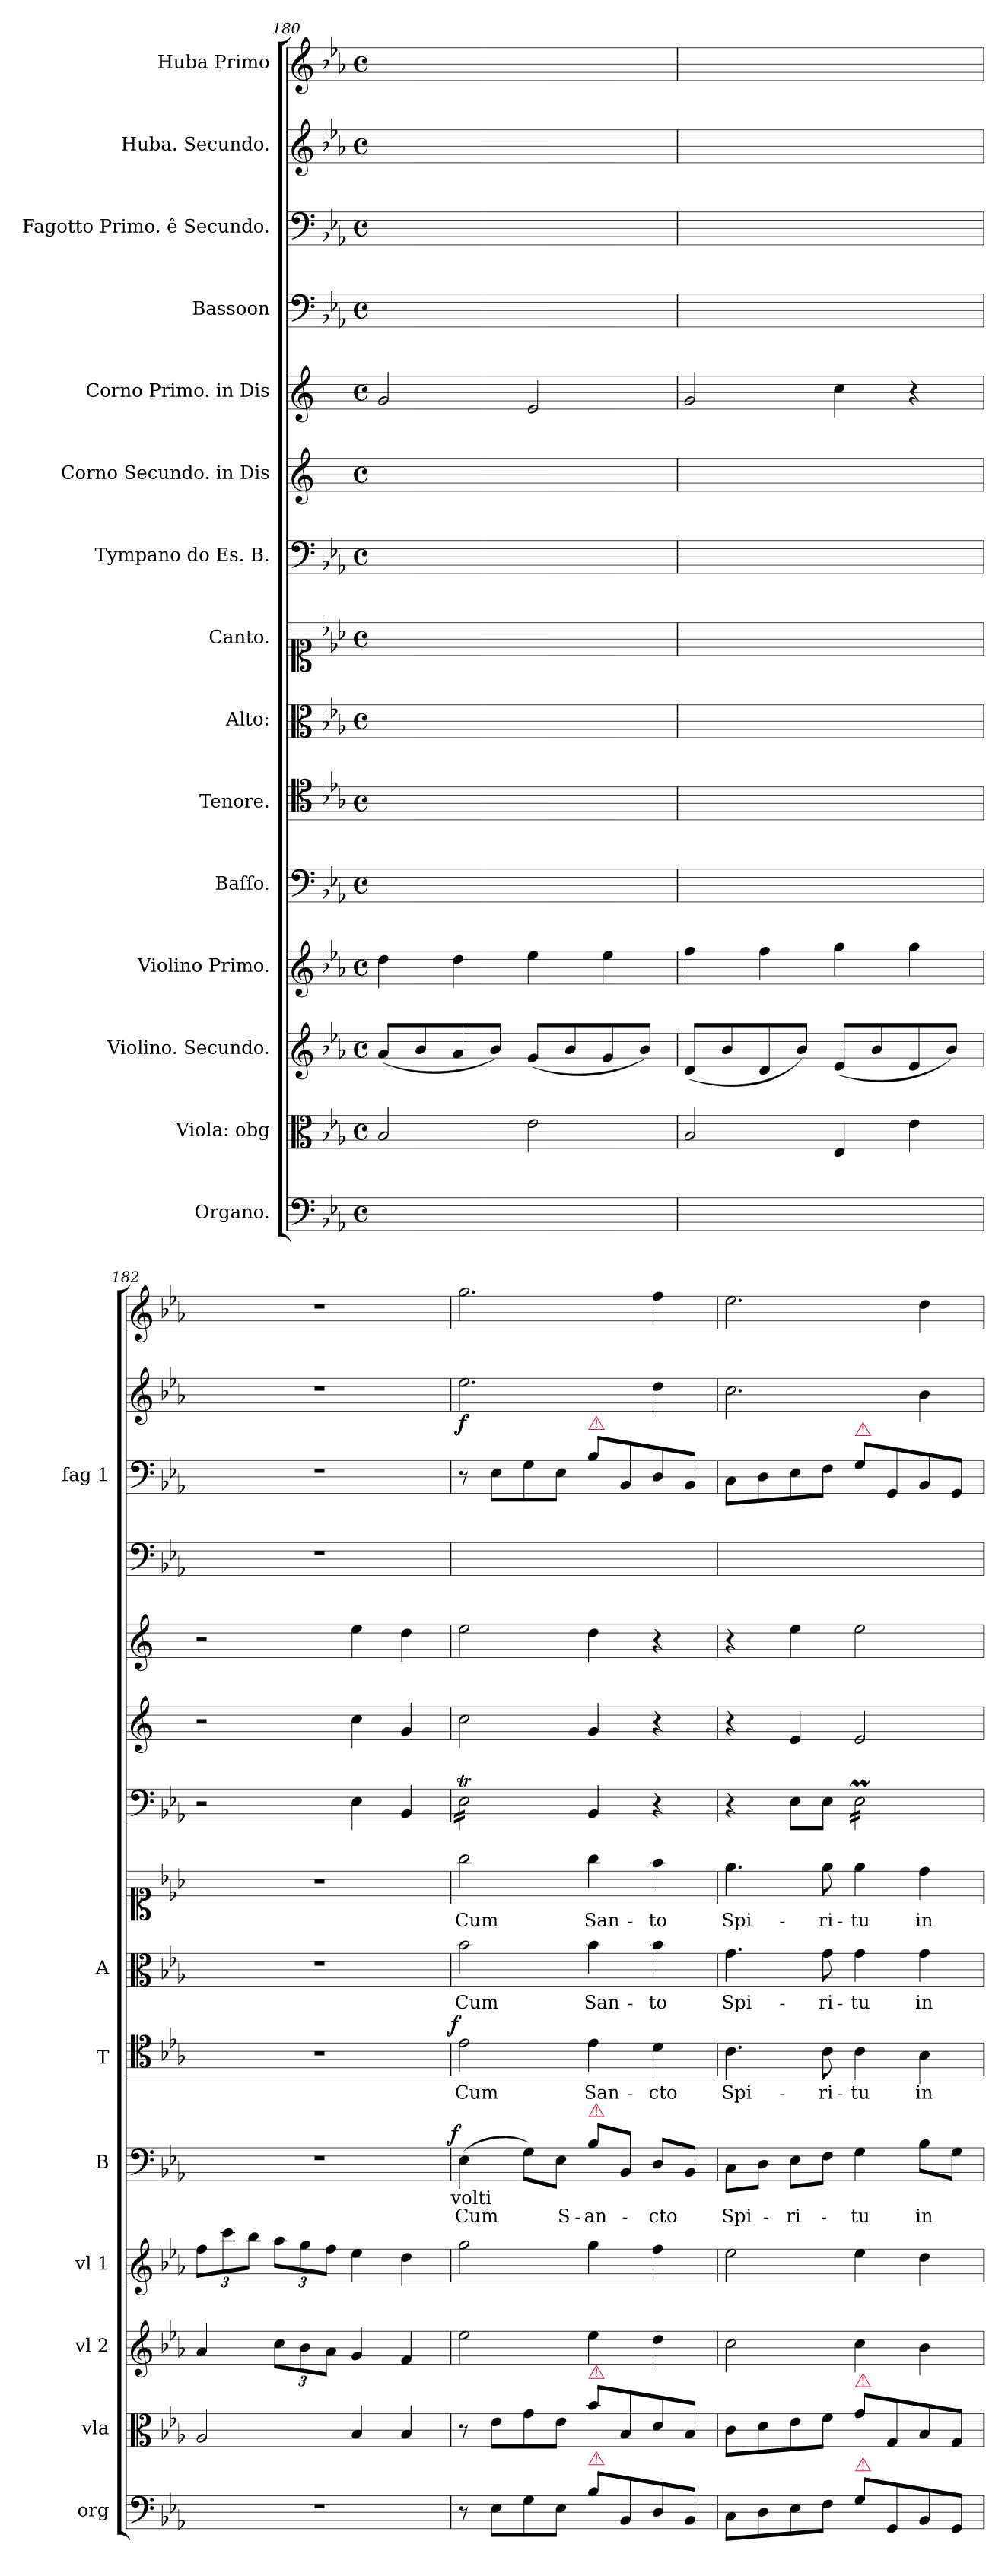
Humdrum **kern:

**kern	**dynam	**kern	**dynam	**kern	**dynam	**kern	**dynam	**kern	**text	**dynam	**kern	**text	**dynam	**kern	**text	**dynam	**kern	**text	**dynam	**kern	**dynam	**kern	**dynam	**kern	**dynam	**kern	**kern	**dynam	**kern	**dynam	**kern	**dynam
*part15	*part15	*part14	*part14	*part13	*part13	*part12	*part12	*part11	*part11	*part11	*part10	*part10	*part10	*part9	*part9	*part9	*part8	*part8	*part8	*part7	*part7	*part6	*part6	*part5	*part5	*part4	*part3	*part3	*part2	*part2	*part1	*part1
*staff15	*staff15	*staff14	*staff14	*staff13	*staff13	*staff12	*staff12	*staff11	*staff11	*staff11	*staff10	*staff10	*staff10	*staff9	*staff9	*staff9	*staff8	*staff8	*staff8	*staff7	*staff7	*staff6	*staff6	*staff5	*staff5	*staff4	*staff3	*staff3	*staff2	*staff2	*staff1	*staff1
*I"Organo.	*	*I"Viola: obg	*	*I"Violino. Secundo.	*	*I"Violino Primo.	*	*I"Baſſo.	*	*	*I"Tenore.	*	*	*I"Alto:	*	*	*I"Canto.	*	*	*I"Tympano do Es. B.	*	*I"Corno Secundo. in Dis	*	*I"Corno Primo. in Dis	*	*I"Bassoon	*I"Fagotto Primo. ê Secundo.	*	*I"Huba. Secundo.	*	*I"Huba Primo	*
*I'org	*	*I'vla	*	*I'vl 2	*	*I'vl 1	*	*I'B	*	*	*I'T	*	*	*I'A	*	*	*	*	*	*	*	*	*	*	*	*	*I'fag 1	*	*	*	*	*
*clefF4	*	*clefC3	*	*clefG2	*	*clefG2	*	*clefF4	*	*	*clefC4	*	*	*clefC3	*	*	*clefC1	*	*	*clefF4	*	*clefG2	*	*clefG2	*	*clefF4	*clefF4	*	*clefG2	*	*clefG2	*
*	*	*	*	*	*	*	*	*	*	*	*	*	*	*	*	*	*	*	*	*	*	*ITrd5c9	*	*ITrd5c9	*	*	*	*	*	*	*	*
*k[b-e-a-]	*	*k[b-e-a-]	*	*k[b-e-a-]	*	*k[b-e-a-]	*	*k[b-e-a-]	*	*	*k[b-e-a-]	*	*	*k[b-e-a-]	*	*	*k[b-e-a-]	*	*	*k[b-e-a-]	*	*k[b-e-a-]	*	*k[b-e-a-]	*	*k[b-e-a-]	*k[b-e-a-]	*	*k[b-e-a-]	*	*k[b-e-a-]	*
*E-:	*	*E-:	*	*E-:	*	*E-:	*	*E-:	*	*	*	*	*	*E-:	*	*	*E-:	*	*	*	*	*E-:	*	*E-:	*	*	*	*	*E-:	*	*E-:	*
*M4/4	*	*M4/4	*	*M4/4	*	*M4/4	*	*M4/4	*	*	*M4/4	*	*	*M4/4	*	*	*M4/4	*	*	*M4/4	*	*M4/4	*	*M4/4	*	*M4/4	*M4/4	*	*M4/4	*	*M4/4	*
*met(c)	*	*met(c)	*	*met(c)	*	*met(c)	*	*met(c)	*	*	*met(c)	*	*	*met(c)	*	*	*met(c)	*	*	*met(c)	*	*met(c)	*	*met(c)	*	*met(c)	*met(c)	*	*met(c)	*	*met(c)	*
=180	=180	=180	=180	=180	=180	=180	=180	=180	=180	=180	=180	=180	=180	=180	=180	=180	=180	=180	=180	=180	=180	=180	=180	=180	=180	=180	=180	=180	=180	=180	=180	=180
1ryy	.	2B-/	.	(8a-/L	.	4dd\	.	1ryy	.	.	1ryy	.	.	1ryy	.	.	1ryy	.	.	1ryy	.	1ryy	.	2B-/	.	1ryy	1ryy	.	1ryy	.	1ryy	.
.	.	.	.	8b-/	.	.	.	.	.	.	.	.	.	.	.	.	.	.	.	.	.	.	.	.	.	.	.	.	.	.	.	.
.	.	.	.	8a-/	.	4dd\	.	.	.	.	.	.	.	.	.	.	.	.	.	.	.	.	.	.	.	.	.	.	.	.	.	.
.	.	.	.	8b-/J)	.	.	.	.	.	.	.	.	.	.	.	.	.	.	.	.	.	.	.	.	.	.	.	.	.	.	.	.
.	.	2e-\	.	(8g/L	.	4ee-\	.	.	.	.	.	.	.	.	.	.	.	.	.	.	.	.	.	2G/	.	.	.	.	.	.	.	.
.	.	.	.	8b-/	.	.	.	.	.	.	.	.	.	.	.	.	.	.	.	.	.	.	.	.	.	.	.	.	.	.	.	.
.	.	.	.	8g/	.	4ee-\	.	.	.	.	.	.	.	.	.	.	.	.	.	.	.	.	.	.	.	.	.	.	.	.	.	.
.	.	.	.	8b-/J)	.	.	.	.	.	.	.	.	.	.	.	.	.	.	.	.	.	.	.	.	.	.	.	.	.	.	.	.
=181	=181	=181	=181	=181	=181	=181	=181	=181	=181	=181	=181	=181	=181	=181	=181	=181	=181	=181	=181	=181	=181	=181	=181	=181	=181	=181	=181	=181	=181	=181	=181	=181
1ryy	.	2B-/	.	(8d/L	.	4ff\	.	1ryy	.	.	1ryy	.	.	1ryy	.	.	1ryy	.	.	1ryy	.	1ryy	.	2B-/	.	1ryy	1ryy	.	1ryy	.	1ryy	.
.	.	.	.	8b-/	.	.	.	.	.	.	.	.	.	.	.	.	.	.	.	.	.	.	.	.	.	.	.	.	.	.	.	.
.	.	.	.	8d/	.	4ff\	.	.	.	.	.	.	.	.	.	.	.	.	.	.	.	.	.	.	.	.	.	.	.	.	.	.
.	.	.	.	8b-/J)	.	.	.	.	.	.	.	.	.	.	.	.	.	.	.	.	.	.	.	.	.	.	.	.	.	.	.	.
.	.	4E-/	.	(8e-/L	.	4gg\	.	.	.	.	.	.	.	.	.	.	.	.	.	.	.	.	.	4e-\	.	.	.	.	.	.	.	.
.	.	.	.	8b-/	.	.	.	.	.	.	.	.	.	.	.	.	.	.	.	.	.	.	.	.	.	.	.	.	.	.	.	.
.	.	4e-\	.	8e-/	.	4gg\	.	.	.	.	.	.	.	.	.	.	.	.	.	.	.	.	.	4r	.	.	.	.	.	.	.	.
.	.	.	.	8b-/J)	.	.	.	.	.	.	.	.	.	.	.	.	.	.	.	.	.	.	.	.	.	.	.	.	.	.	.	.
=182	=182	=182	=182	=182	=182	=182	=182	=182	=182	=182	=182	=182	=182	=182	=182	=182	=182	=182	=182	=182	=182	=182	=182	=182	=182	=182	=182	=182	=182	=182	=182	=182
1r	.	2A-/	.	4a-/	.	12ff\L	.	1r	.	.	1r	.	.	1r	.	.	1r	.	.	2r	.	2r	.	2r	.	1r	1r	.	1r	.	1r	.
.	.	.	.	.	.	12ccc\	.	.	.	.	.	.	.	.	.	.	.	.	.	.	.	.	.	.	.	.	.	.	.	.	.	.
.	.	.	.	.	.	12bb-\J	.	.	.	.	.	.	.	.	.	.	.	.	.	.	.	.	.	.	.	.	.	.	.	.	.	.
.	.	.	.	12cc\L	.	12aa-\L	.	.	.	.	.	.	.	.	.	.	.	.	.	.	.	.	.	.	.	.	.	.	.	.	.	.
.	.	.	.	12b-\	.	12gg\	.	.	.	.	.	.	.	.	.	.	.	.	.	.	.	.	.	.	.	.	.	.	.	.	.	.
.	.	.	.	12a-\J	.	12ff\J	.	.	.	.	.	.	.	.	.	.	.	.	.	.	.	.	.	.	.	.	.	.	.	.	.	.
!	!	!	!	!	!	!	!	!	!	!	!	!	!	!	!	!	!	!	!	!	!LO:DY:b:rj	!	!LO:DY:b:rj	!	!LO:DY:b	!	!	!	!	!	!	!
.	.	4B-/	.	4g/	.	4ee-\	.	.	.	.	.	.	.	.	.	.	.	.	.	4E-\	f&colon;	4e-\	fort	4g\	for	.	.	.	.	.	.	.
.	.	4B-/	.	4f/	.	4dd\	.	.	.	.	.	.	.	.	.	.	.	.	.	4BB-/	.	4B-/	.	4f\	.	.	.	.	.	.	.	.
!	!	!	!	!	!	!	!	!LO:TX:b:t=volti	!	!	!	!	!	!	!	!	!	!	!	!	!	!	!	!	!	!	!	!	!	!	!	!
=183	=183	=183	=183	=183	=183	=183	=183	=183	=183	=183	=183	=183	=183	=183	=183	=183	=183	=183	=183	=183	=183	=183	=183	=183	=183	=183	=183	=183	=183	=183	=183	=183
!	!	!	!	!	!LO:DY:b	!	!LO:DY:b	!	!	!LO:DY:a:rj	!	!	!LO:DY:b:rj	!	!	!LO:DY:b	!	!	!LO:DY:b	!	!	!	!	!	!	!	!	!	!	!LO:DY:b	!	!LO:DY:b
*	*	*	*	*	*	*	*	*	*	*	*	*	*	*	*	*	*	*	*	*tremolo	*	*	*	*	*	*	*	*	*	*	*	*
8r	.	8r	.	2ee-\	forto	2gg\	forte	(4E-\	Cum	f	2e-\	Cum	f	2b-\	Cum	fort	2gg\	Cum	fort	16E-T\LL	.	2e-\	.	2g\	.	8ryy	8r	.	2.ee-\	f	2.gg\	for
.	.	.	.	.	.	.	.	.	.	.	.	.	.	.	.	.	.	.	.	16E-T\	.	.	.	.	.	.	.	.	.	.	.	.
!	!LO:DY:b:rj	!	!LO:DY:b	!	!	!	!	!	!	!	!	!	!	!	!	!	!	!	!	!	!	!	!	!	!	!	!	!LO:DY:b	!	!	!	!
8E-\L	for	8e-\L	forto	.	.	.	.	.	.	.	.	.	.	.	.	.	.	.	.	16E-T\	.	.	.	.	.	8E-\Lyy	8E-\L	forto	.	.	.	.
.	.	.	.	.	.	.	.	.	.	.	.	.	.	.	.	.	.	.	.	16E-T\	.	.	.	.	.	.	.	.	.	.	.	.
8G\	.	8g\	.	.	.	.	.	8G\L)	.	.	.	.	.	.	.	.	.	.	.	16E-T\	.	.	.	.	.	8G\yy	8G\	.	.	.	.	.
.	.	.	.	.	.	.	.	.	.	.	.	.	.	.	.	.	.	.	.	16E-T\	.	.	.	.	.	.	.	.	.	.	.	.
8E-\J	.	8e-\J	.	.	.	.	.	8E-\J	S-	.	.	.	.	.	.	.	.	.	.	16E-T\	.	.	.	.	.	8E-\Jyy	8E-\J	.	.	.	.	.
.	.	.	.	.	.	.	.	.	.	.	.	.	.	.	.	.	.	.	.	16E-T\JJ	.	.	.	.	.	.	.	.	.	.	.	.
*	*	*	*	*	*	*	*	*	*	*	*	*	*	*	*	*	*	*	*	*Xtremolo	*	*	*	*	*	*	*	*	*	*	*	*
!	!	!	!	!	!	!	!	!	!	!	!	!	!	!	!	!	!	!	!	!	!	!	!	!	!	!	!LO:TX:a:color=crimson:t=⚠	!	!	!	!	!
!	!	!	!	!	!	!	!	!LO:TX:a:color=crimson:t=⚠	!	!	!	!	!	!	!	!	!	!	!	!	!	!	!	!	!	!	!	!	!	!	!	!
!	!	!LO:TX:a:color=crimson:t=⚠	!	!	!	!	!	!	!	!	!	!	!	!	!	!	!	!	!	!	!	!	!	!	!	!	!	!	!	!	!	!
!LO:TX:a:color=crimson:t=⚠	!	!	!	!	!	!	!	!	!	!	!	!	!	!	!	!	!	!	!	!	!	!	!	!	!	!	!	!	!	!	!	!
8B-\L	.	8b-\L	.	4ee-\	.	4gg\	.	8B-\L	-an-	.	4e-\	San-	.	4b-\	San-	.	4gg\	San-	.	4BB-/	.	4B-/	.	4f\	.	8B-\Lyy	8B-\L	.	.	.	.	.
8BB-/	.	8B-/	.	.	.	.	.	8BB-/J	.	.	.	.	.	.	.	.	.	.	.	.	.	.	.	.	.	8BB-/yy	8BB-/	.	.	.	.	.
8D/	.	8d/	.	4dd\	.	4ff\	.	8D/L	-cto	.	4d\	-cto	.	4b-\	-to	.	4ff\	-to	.	4r	.	4r	.	4r	.	8D/yy	8D/	.	4dd\	.	4ff\	.
8BB-/J	.	8B-/J	.	.	.	.	.	8BB-/J	.	.	.	.	.	.	.	.	.	.	.	.	.	.	.	.	.	8BB-/Jyy	8BB-/J	.	.	.	.	.
=184	=184	=184	=184	=184	=184	=184	=184	=184	=184	=184	=184	=184	=184	=184	=184	=184	=184	=184	=184	=184	=184	=184	=184	=184	=184	=184	=184	=184	=184	=184	=184	=184
8C\L	.	8c\L	.	2cc\	.	2ee-\	.	8C\L	Spi-	.	4.c\	Spi-	.	4.g\	Spi-	.	4.ee-\	Spi-	.	4r	.	4r	.	4r	.	8C\Lyy	8C\L	.	2.cc\	.	2.ee-\	.
8D\	.	8d\	.	.	.	.	.	8D\J	.	.	.	.	.	.	.	.	.	.	.	.	.	.	.	.	.	8D\yy	8D\	.	.	.	.	.
8E-\	.	8e-\	.	.	.	.	.	8E-\L	-ri-	.	.	.	.	.	.	.	.	.	.	8E-\L	.	4G/	.	4g\	.	8E-\yy	8E-\	.	.	.	.	.
8F\J	.	8f\J	.	.	.	.	.	8F\J	.	.	8c\	-ri-	.	8g\	-ri-	.	8ee-\	-ri-	.	8E-\J	.	.	.	.	.	8F\Jyy	8F\J	.	.	.	.	.
!	!	!	!	!	!	!	!	!	!	!	!	!	!	!	!	!	!	!	!	!	!	!	!	!	!	!	!LO:TX:a:color=crimson:t=⚠	!	!	!	!	!
!	!	!LO:TX:a:color=crimson:t=⚠	!	!	!	!	!	!	!	!	!	!	!	!	!	!	!	!	!	!	!	!	!	!	!	!	!	!	!	!	!	!
!LO:TX:a:color=crimson:t=⚠	!	!	!	!	!	!	!	!	!	!	!	!	!	!	!	!	!	!	!	!	!	!	!	!	!	!	!	!	!	!	!	!
*	*	*	*	*	*	*	*	*	*	*	*	*	*	*	*	*	*	*	*	*tremolo	*	*	*	*	*	*	*	*	*	*	*	*
8G\L	.	8g\L	.	4cc\	.	4ee-\	.	4G\	-tu	.	4c\	-tu	.	4g\	-tu	.	4ee-\	-tu	.	16E-M\LL	.	2G/	.	2g\	.	8G\Lyy	8G\L	.	.	.	.	.
.	.	.	.	.	.	.	.	.	.	.	.	.	.	.	.	.	.	.	.	16E-M\	.	.	.	.	.	.	.	.	.	.	.	.
8GG/	.	8G/	.	.	.	.	.	.	.	.	.	.	.	.	.	.	.	.	.	16E-M\	.	.	.	.	.	8GG/yy	8GG/	.	.	.	.	.
.	.	.	.	.	.	.	.	.	.	.	.	.	.	.	.	.	.	.	.	16E-M\	.	.	.	.	.	.	.	.	.	.	.	.
8BB-/	.	8B-/	.	4b-\	.	4dd\	.	8B-\L	in	.	4B-\	in	.	4g\	in	.	4dd\	in	.	16E-M\	.	.	.	.	.	8BB-/yy	8BB-/	.	4b-\	.	4dd\	.
.	.	.	.	.	.	.	.	.	.	.	.	.	.	.	.	.	.	.	.	16E-M\	.	.	.	.	.	.	.	.	.	.	.	.
8GG/J	.	8G\J	.	.	.	.	.	8G\J	.	.	.	.	.	.	.	.	.	.	.	16E-M\	.	.	.	.	.	8GG/Jyy	8GG/J	.	.	.	.	.
.	.	.	.	.	.	.	.	.	.	.	.	.	.	.	.	.	.	.	.	16E-M\JJ	.	.	.	.	.	.	.	.	.	.	.	.
*	*	*	*	*	*	*	*	*	*	*	*	*	*	*	*	*	*	*	*	*Xtremolo	*	*	*	*	*	*	*	*	*	*	*	*
=	=	=	=	=	=	=	=	=	=	=	=	=	=	=	=	=	=	=	=	=	=	=	=	=	=	=	=	=	=	=	=	=
*-	*-	*-	*-	*-	*-	*-	*-	*-	*-	*-	*-	*-	*-	*-	*-	*-	*-	*-	*-	*-	*-	*-	*-	*-	*-	*-	*-	*-	*-	*-	*-	*-
